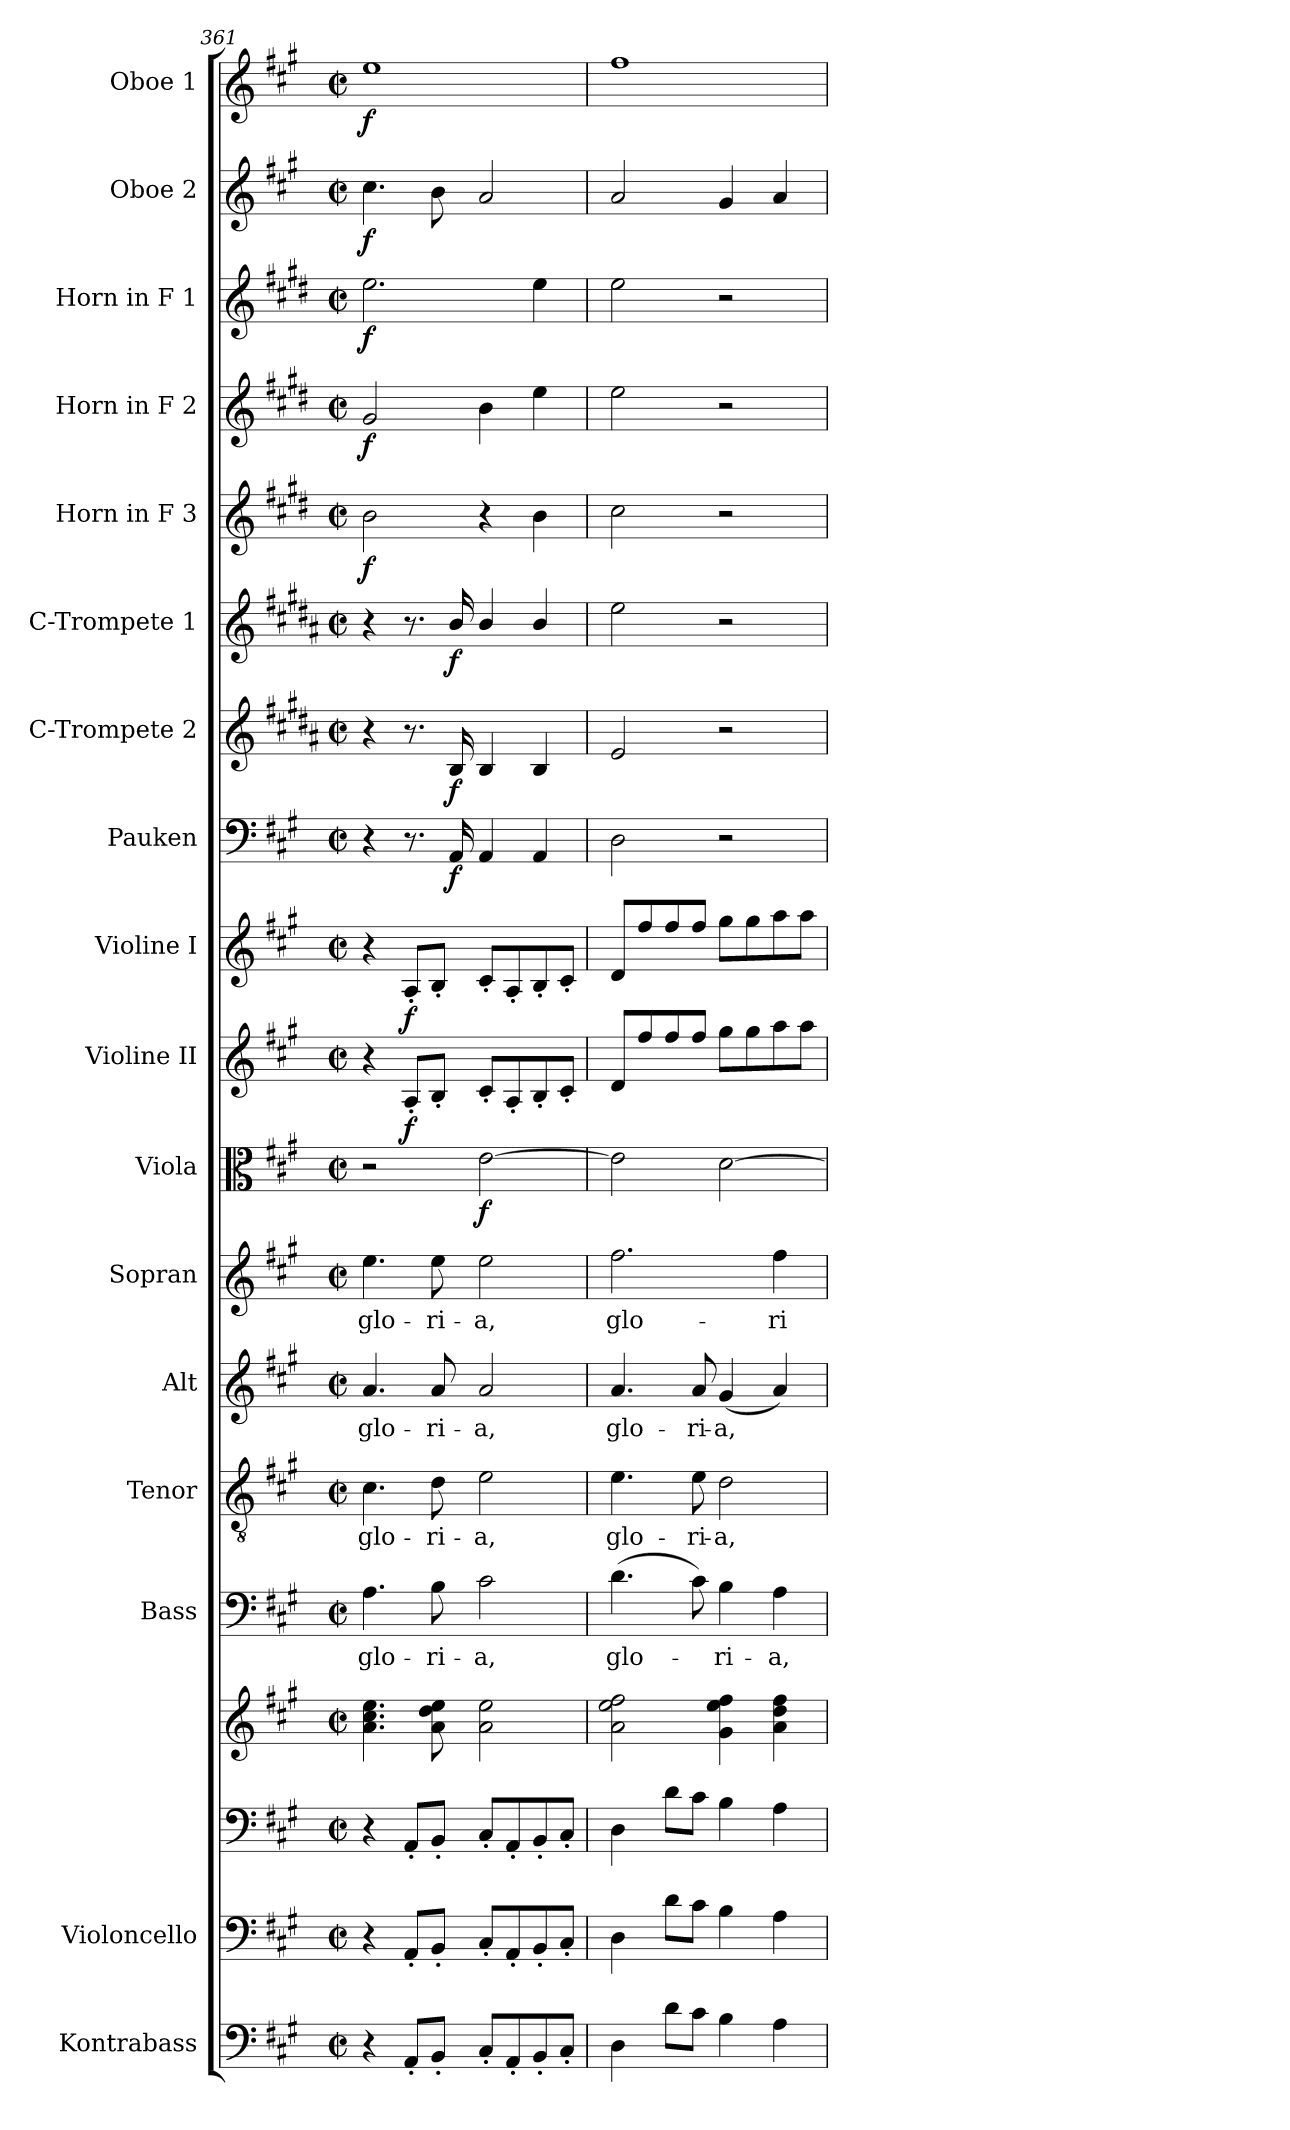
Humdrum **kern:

**kern	**kern	**kern	**kern	**kern	**text	**kern	**text	**kern	**text	**kern	**text	**kern	**dynam	**kern	**dynam	**kern	**dynam	**kern	**dynam	**kern	**dynam	**kern	**dynam	**kern	**dynam	**kern	**dynam	**kern	**dynam	**kern	**dynam	**kern	**dynam
*part18	*part17	*part16	*part16	*part15	*part15	*part14	*part14	*part13	*part13	*part12	*part12	*part11	*part11	*part10	*part10	*part9	*part9	*part8	*part8	*part7	*part7	*part6	*part6	*part5	*part5	*part4	*part4	*part3	*part3	*part2	*part2	*part1	*part1
*staff19	*staff18	*staff17	*staff16	*staff15	*staff15	*staff14	*staff14	*staff13	*staff13	*staff12	*staff12	*staff11	*staff11	*staff10	*staff10	*staff9	*staff9	*staff8	*staff8	*staff7	*staff7	*staff6	*staff6	*staff5	*staff5	*staff4	*staff4	*staff3	*staff3	*staff2	*staff2	*staff1	*staff1
*I"Kontrabass	*I"Violoncello	*	*	*I"Bass	*	*I"Tenor	*	*I"Alt	*	*I"Sopran	*	*I"Viola	*	*I"Violine II	*	*I"Violine I	*	*I"Pauken	*	*I"C-Trompete 2	*	*I"C-Trompete 1	*	*I"Horn in F 3	*	*I"Horn in F 2	*	*I"Horn in F 1	*	*I"Oboe 2	*	*I"Oboe 1	*
*I'Kb.	*I'Vc.	*	*	*I'B.	*	*I'T.	*	*I'A.	*	*I'S.	*	*I'Vla.	*	*I'Vl. II	*	*I'Vl. I	*	*I'Pk.	*	*I'C Trp. 2	*	*I'C Trp. 1	*	*	*	*	*	*	*	*I'Ob. 2	*	*I'Ob. 1	*
*clefF4	*clefF4	*clefF4	*clefG2	*clefF4	*	*clefGv2	*	*clefG2	*	*clefG2	*	*clefC3	*	*clefG2	*	*clefG2	*	*clefF4	*	*clefG2	*	*clefG2	*	*clefG2	*	*clefG2	*	*clefG2	*	*clefG2	*	*clefG2	*
*ITrd7c12	*	*	*	*	*	*	*	*	*	*	*	*	*	*	*	*	*	*	*	*ITrd1c2	*	*ITrd1c2	*	*ITrd4c7	*	*ITrd4c7	*	*ITrd4c7	*	*	*	*	*
*k[f#c#g#]	*k[f#c#g#]	*k[f#c#g#]	*k[f#c#g#]	*k[f#c#g#]	*	*k[f#c#g#]	*	*k[f#c#g#]	*	*k[f#c#g#]	*	*k[f#c#g#]	*	*k[f#c#g#]	*	*k[f#c#g#]	*	*k[f#c#g#]	*	*k[f#c#g#]	*	*k[f#c#g#]	*	*k[f#c#g#]	*	*k[f#c#g#]	*	*k[f#c#g#]	*	*k[f#c#g#]	*	*k[f#c#g#]	*
*A:	*A:	*A:	*A:	*A:	*	*A:	*	*A:	*	*A:	*	*A:	*	*A:	*	*A:	*	*A:	*	*A:	*	*A:	*	*A:	*	*A:	*	*A:	*	*A:	*	*A:	*
*M2/2	*M2/2	*M2/2	*M2/2	*M2/2	*	*M2/2	*	*M2/2	*	*M2/2	*	*M2/2	*	*M2/2	*	*M2/2	*	*M2/2	*	*M2/2	*	*M2/2	*	*M2/2	*	*M2/2	*	*M2/2	*	*M2/2	*	*M2/2	*
*met(c|)	*met(c|)	*met(c|)	*met(c|)	*met(c|)	*	*met(c|)	*	*met(c|)	*	*met(c|)	*	*met(c|)	*	*met(c|)	*	*met(c|)	*	*met(c|)	*	*met(c|)	*	*met(c|)	*	*met(c|)	*	*met(c|)	*	*met(c|)	*	*met(c|)	*	*met(c|)	*
=361	=361	=361	=361	=361	=361	=361	=361	=361	=361	=361	=361	=361	=361	=361	=361	=361	=361	=361	=361	=361	=361	=361	=361	=361	=361	=361	=361	=361	=361	=361	=361	=361	=361
!	!	!	!	!	!LO:LY:b	!	!LO:LY:b	!	!LO:LY:b	!	!LO:LY:b	!	!	!	!	!	!	!	!	!	!	!	!	!	!LO:DY:b	!	!LO:DY:b	!	!LO:DY:b	!	!LO:DY:b	!	!LO:DY:b
4r	4r	4r	4.a\ 4.cc#\ 4.ee\	4.A\	glo-	4.c#\	glo-	4.a/	glo-	4.ee\	glo-	2r	.	4r	.	4r	.	4r	.	4r	.	4r	.	2e\	f	2c#/	f	2.a\	f	4.cc#\	f	1ee	f
!	!	!	!	!	!	!	!	!	!	!	!	!	!	!	!LO:DY:b	!	!LO:DY:b	!	!	!	!	!	!	!	!	!	!	!	!	!	!	!	!
8AAA'</L	8AA'</L	8AA'</L	.	.	.	.	.	.	.	.	.	.	.	8A'</L	f	8A'</L	f	8.r	.	8.r	.	8.r	.	.	.	.	.	.	.	.	.	.	.
!	!	!	!	!	!LO:LY:b	!	!LO:LY:b	!	!LO:LY:b	!	!LO:LY:b	!	!	!	!	!	!	!	!	!	!	!	!	!	!	!	!	!	!	!	!	!	!
8BBB'</J	8BB'</J	8BB'</J	8a\ 8dd\ 8ee\	8B\	-ri-	8d\	-ri-	8a/	-ri-	8ee\	-ri-	.	.	8B'</J	.	8B'</J	.	.	.	.	.	.	.	.	.	.	.	.	.	8b\	.	.	.
!	!	!	!	!	!	!	!	!	!	!	!	!	!	!	!	!	!	!	!LO:DY:b	!	!LO:DY:b	!	!LO:DY:b	!	!	!	!	!	!	!	!	!	!
.	.	.	.	.	.	.	.	.	.	.	.	.	.	.	.	.	.	16AA/	f	16A/	f	16a/	f	.	.	.	.	.	.	.	.	.	.
!	!	!	!	!	!LO:LY:b	!	!LO:LY:b	!	!LO:LY:b	!	!LO:LY:b	!	!LO:DY:b	!	!	!	!	!	!	!	!	!	!	!	!	!	!	!	!	!	!	!	!
8CC#'</L	8C#'</L	8C#'</L	2a\ 2ee\	2c#\	-a,	2e\	-a,	2a/	-a,	2ee\	-a,	[2e\	f	8c#'</L	.	8c#'</L	.	4AA/	.	4A/	.	4a/	.	4r	.	4e\	.	.	.	2a/	.	.	.
8AAA'</	8AA'</	8AA'</	.	.	.	.	.	.	.	.	.	.	.	8A'</	.	8A'</	.	.	.	.	.	.	.	.	.	.	.	.	.	.	.	.	.
8BBB'</	8BB'</	8BB'</	.	.	.	.	.	.	.	.	.	.	.	8B'</	.	8B'</	.	4AA/	.	4A/	.	4a/	.	4e\	.	4a\	.	4a\	.	.	.	.	.
8CC#'</J	8C#'</J	8C#'</J	.	.	.	.	.	.	.	.	.	.	.	8c#'</J	.	8c#'</J	.	.	.	.	.	.	.	.	.	.	.	.	.	.	.	.	.
=362	=362	=362	=362	=362	=362	=362	=362	=362	=362	=362	=362	=362	=362	=362	=362	=362	=362	=362	=362	=362	=362	=362	=362	=362	=362	=362	=362	=362	=362	=362	=362	=362	=362
!	!	!	!	!	!LO:LY:b	!	!LO:LY:b	!	!LO:LY:b	!	!LO:LY:b	!	!	!	!	!	!	!	!	!	!	!	!	!	!	!	!	!	!	!	!	!	!
4DD\	4D\	4D\	2a\ 2ee\ 2ff#\	(>4.d\	glo-	4.e\	glo-	4.a/	glo-	2.ff#\	glo-	2e\]	.	8d/L	.	8d/L	.	2D\	.	2d/	.	2dd\	.	2f#\	.	2a\	.	2a\	.	2a/	.	1ff#	.
.	.	.	.	.	.	.	.	.	.	.	.	.	.	8ff#/	.	8ff#/	.	.	.	.	.	.	.	.	.	.	.	.	.	.	.	.	.
8D\L	8d\L	8d\L	.	.	.	.	.	.	.	.	.	.	.	8ff#/	.	8ff#/	.	.	.	.	.	.	.	.	.	.	.	.	.	.	.	.	.
!	!	!	!	!	!	!	!LO:LY:b	!	!LO:LY:b	!	!	!	!	!	!	!	!	!	!	!	!	!	!	!	!	!	!	!	!	!	!	!	!
8C#\J	8c#\J	8c#\J	.	8c#\)	.	8e\	-ri-	8a/	-ri-	.	.	.	.	8ff#/J	.	8ff#/J	.	.	.	.	.	.	.	.	.	.	.	.	.	.	.	.	.
!	!	!	!	!	!LO:LY:b	!	!LO:LY:b	!	!LO:LY:b	!	!	!	!	!	!	!	!	!	!	!	!	!	!	!	!	!	!	!	!	!	!	!	!
4BB\	4B\	4B\	4g#\ 4ee\ 4ff#\	4B\	-ri-	2d\	-a,	(<4g#/	-a,	.	.	[2d\	.	8gg#\L	.	8gg#\L	.	2r	.	2r	.	2r	.	2r	.	2r	.	2r	.	4g#/	.	.	.
.	.	.	.	.	.	.	.	.	.	.	.	.	.	8gg#\	.	8gg#\	.	.	.	.	.	.	.	.	.	.	.	.	.	.	.	.	.
!	!	!	!	!	!LO:LY:b	!	!	!	!	!	!LO:LY:b	!	!	!	!	!	!	!	!	!	!	!	!	!	!	!	!	!	!	!	!	!	!
4AA\	4A\	4A\	4a\ 4dd\ 4ff#\	4A\	-a,	.	.	4a/)	.	4ff#\	-ri-	.	.	8aa\	.	8aa\	.	.	.	.	.	.	.	.	.	.	.	.	.	4a/	.	.	.
.	.	.	.	.	.	.	.	.	.	.	.	.	.	8aa\J	.	8aa\J	.	.	.	.	.	.	.	.	.	.	.	.	.	.	.	.	.
=	=	=	=	=	=	=	=	=	=	=	=	=	=	=	=	=	=	=	=	=	=	=	=	=	=	=	=	=	=	=	=	=	=
*-	*-	*-	*-	*-	*-	*-	*-	*-	*-	*-	*-	*-	*-	*-	*-	*-	*-	*-	*-	*-	*-	*-	*-	*-	*-	*-	*-	*-	*-	*-	*-	*-	*-
